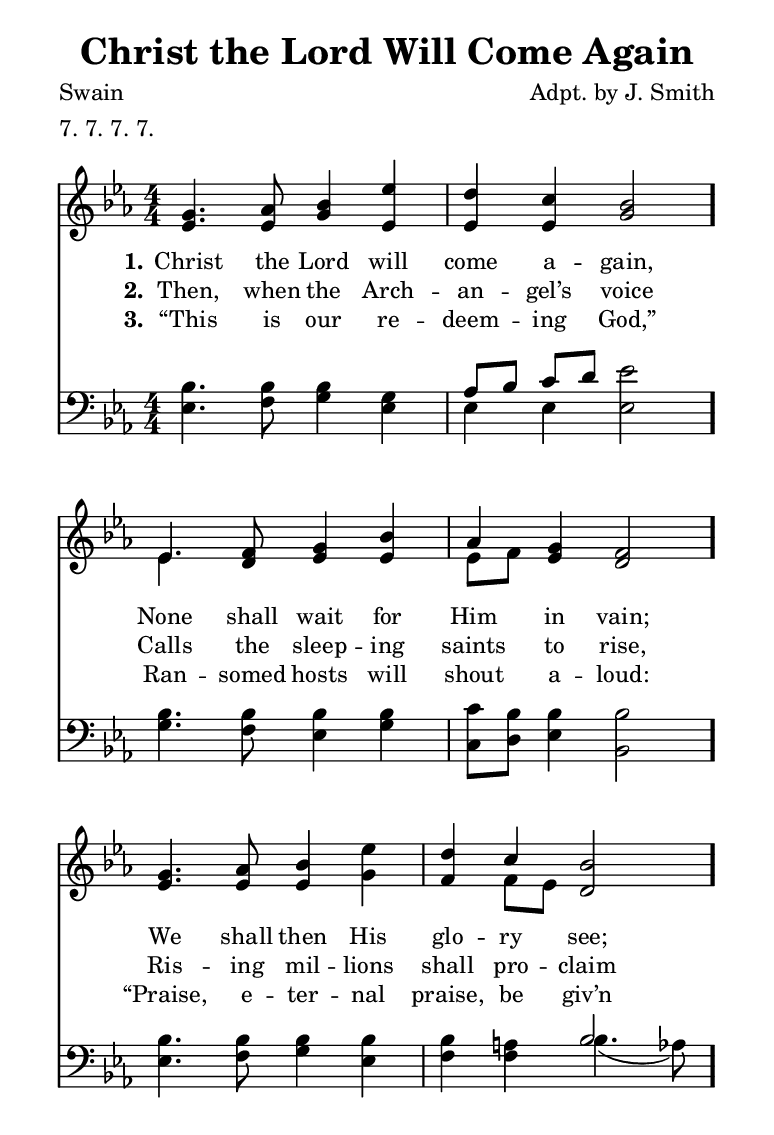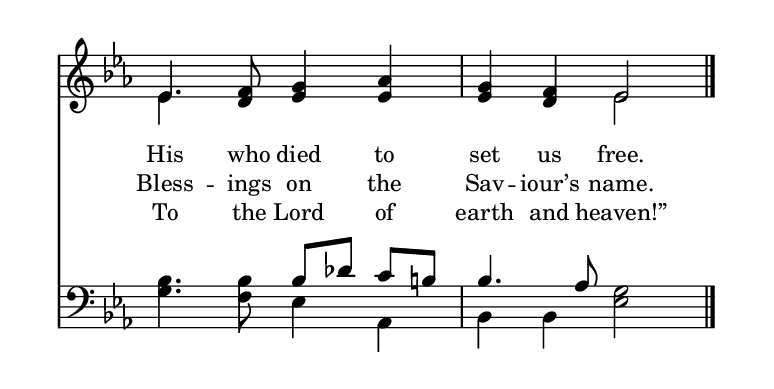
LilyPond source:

\include "common/global.ily"
\paper {
  \include "common/paper.ily"
  ragged-bottom = ##t
  page-count = #(cond (is-eogsized 2) (#t #f))
}

\header{
  hymnnumber = "232"
  title = "Christ the Lord Will Come Again"
  tunename = "Innocents"
  meter = "7. 7. 7. 7."
  poet = "Swain"
  composer = "Adpt. by J. Smith"
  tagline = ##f
}

global = {
  \include "common/overrides.ily"
  \override Staff.TimeSignature.style = #'numbered
  \time 4/4
  \override Score.MetronomeMark.transparent = ##t % hide all fermata changes too
  \tempo 4=80
  \key ees \major
  \autoBeamOff
}

notesSoprano = {
\global
\relative c'' {

  g4. aes8 bes4 ees | d c bes2 |
  ees,4. f8 g4 bes | aes g f2 |
  g4. aes8 bes4 ees | d c bes2 |
  ees,4. f8 g4 aes | g f ees2 |

  \bar "|."

}
}

notesAlto = {
\global
\relative e' {

  ees4. ees8 g4 ees | ees ees g2 |
  ees4. d8 ees4 ees | ees8[ f] ees4 d2 |
  ees4. ees8 ees4 g | f f8[ ees] d2 |
  ees4. d8 ees4 ees | ees d ees2 |

}
}

notesTenor = {
\global
\relative a {

  bes4. bes8 bes4 g | aes8[ bes] c[ d] ees2 |
  bes4. bes8 bes4 bes | c8[ bes] bes4 bes2 |
  bes4. bes8 bes4 bes | bes a bes2 |
  bes4. bes8 bes8[ des] c[ b] | bes4. aes8 g2 |

}
}

notesBass = {
\global
\relative f {

  ees4. f8 g4 ees | ees ees ees2 |
  g4. f8 ees4 g | c,8[ d] ees4 bes2 |
  ees4. f8 g4 ees | f f bes4.( aes8) |
  g4. f8 ees4 aes, | bes bes ees2 |

}
}

wordsA = \lyricmode {
\set stanza = "1."

Christ the Lord will come a -- gain, \bar "."
None shall wait for Him in vain; \bar "."
We shall then His glo -- ry see; \bar "."
His who died to set us free. \bar "."

}

wordsB = \lyricmode {
\set stanza = "2."

Then, when the Arch -- an -- gel’s voice
Calls the sleep -- ing saints to rise,
Ris -- ing mil -- lions shall pro -- claim
Bless -- ings on the Sav -- iour’s name.

}

wordsC = \lyricmode {
\set stanza = "3."

“This is our re -- deem -- ing God,”
Ran -- somed hosts will shout a -- loud:
“Praise, e -- ter -- nal praise, be giv’n
To the Lord of earth and heaven!”

}

\score {
  \context ChoirStaff <<
    \context Staff = upper <<
      \set Staff.autoBeaming = ##f
      \set ChoirStaff.systemStartDelimiter = #'SystemStartBar
      \set ChoirStaff.printPartCombineTexts = ##f
      \partcombine #'(2 . 11) \notesSoprano \notesAlto
      \context NullVoice = sopranos { \voiceOne << \notesSoprano >> }
      \context Lyrics = one   \lyricsto sopranos \wordsA
      \context Lyrics = two   \lyricsto sopranos \wordsB
      \context Lyrics = three \lyricsto sopranos \wordsC
    >>
    \context Staff = men <<
      \set Staff.autoBeaming = ##f
      \clef bass
      \set ChoirStaff.printPartCombineTexts = ##f
      \partcombine #'(2 . 11) \notesTenor \notesBass
    >>
  >>
  \layout {
    \include "common/layout.ily"
  }
  \midi{
    \include "common/midi.ily"
  }
}

\version "2.19.49"  % necessary for upgrading to future LilyPond versions.

% vi:set et ts=2 sw=2 ai nocindent syntax=lilypond:
